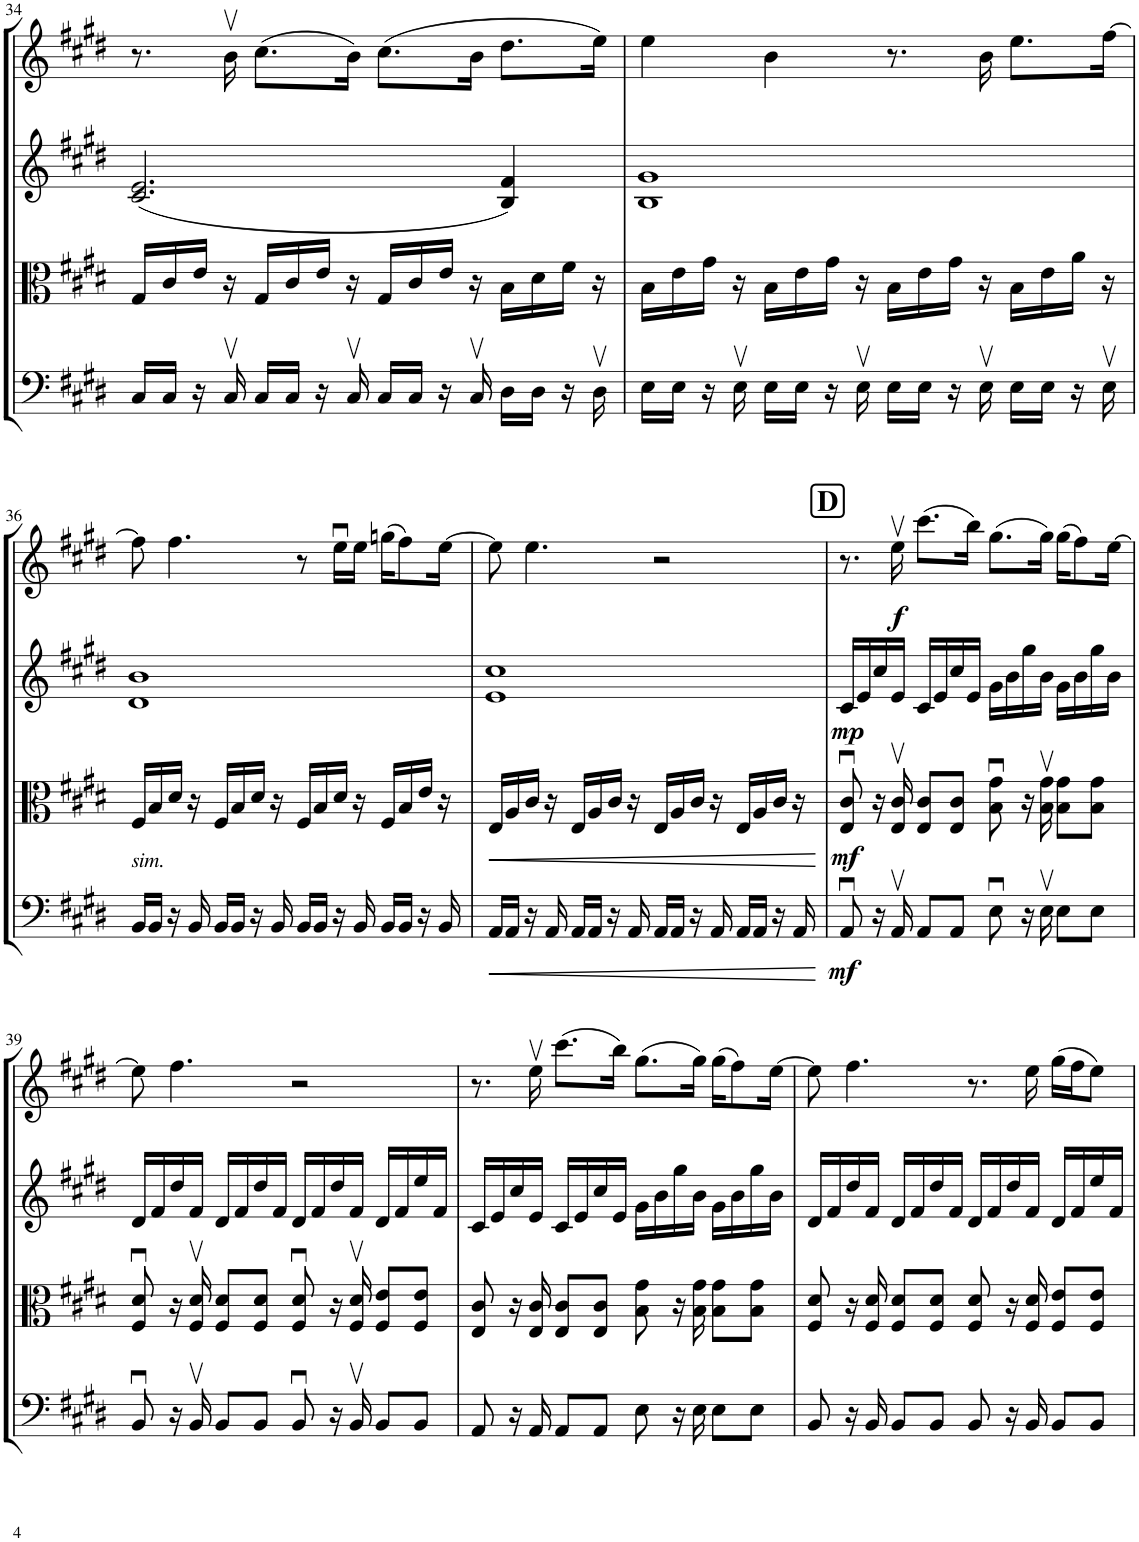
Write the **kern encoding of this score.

**kern	**dynam	**kern	**dynam	**kern	**dynam	**kern	**dynam
*part4	*part4	*part3	*part3	*part2	*part2	*part1	*part1
*staff4	*staff4	*staff3	*staff3	*staff2	*staff2	*staff1	*staff1
*I"Violoncello	*	*I"Viola	*	*I"Violin II	*	*I"Violin I	*
*I'Vc	*	*I'Vla	*	*I'Vln	*	*I'Vln	*
!!LO:PB:g=z
*clefF4	*	*clefC3	*	*clefG2	*	*clefG2	*
*k[f#c#g#d#]	*	*k[f#c#g#d#]	*	*k[f#c#g#d#]	*	*k[f#c#g#d#]	*
*M4/4	*	*M4/4	*	*M4/4	*	*M4/4	*
=34	=34	=34	=34	=34	=34	=34	=34
16C#/LL	.	16G#/LL	.	(2.c#/ 2.e/	.	8.r	.
16C#/JJ	.	16c#/	.	.	.	.	.
16r	.	16e/JJ	.	.	.	.	.
16C#v/	.	16r	.	.	.	16bv\	.
16C#/LL	.	16G#/LL	.	.	.	(8.cc#\L	.
16C#/JJ	.	16c#/	.	.	.	.	.
16r	.	16e/JJ	.	.	.	.	.
16C#v/	.	16r	.	.	.	16b\Jk)	.
16C#/LL	.	16G#/LL	.	.	.	(8.cc#\L	.
16C#/JJ	.	16c#/	.	.	.	.	.
16r	.	16e/JJ	.	.	.	.	.
16C#v/	.	16r	.	.	.	16b\Jk	.
16D#\LL	.	16B\LL	.	4B/ 4f#/)	.	8.dd#\L	.
16D#\JJ	.	16d#\	.	.	.	.	.
16r	.	16f#\JJ	.	.	.	.	.
16D#v\	.	16r	.	.	.	16ee\Jk)	.
=35	=35	=35	=35	=35	=35	=35	=35
16E\LL	.	16B\LL	.	1B 1g#	.	4ee\	.
16E\JJ	.	16e\	.	.	.	.	.
16r	.	16g#\JJ	.	.	.	.	.
16Ev\	.	16r	.	.	.	.	.
16E\LL	.	16B\LL	.	.	.	4b\	.
16E\JJ	.	16e\	.	.	.	.	.
16r	.	16g#\JJ	.	.	.	.	.
16Ev\	.	16r	.	.	.	.	.
16E\LL	.	16B\LL	.	.	.	8.r	.
16E\JJ	.	16e\	.	.	.	.	.
16r	.	16g#\JJ	.	.	.	.	.
16Ev\	.	16r	.	.	.	16b\	.
16E\LL	.	16B\LL	.	.	.	8.ee\L	.
16E\JJ	.	16e\	.	.	.	.	.
16r	.	16a\JJ	.	.	.	.	.
16Ev\	.	16r	.	.	.	[16ff#\Jk	.
!!LO:LB:g=z
=36	=36	=36	=36	=36	=36	=36	=36
!LO:TX:a:i:t=sim.	!	!	!	!	!	!	!
16BB/LL	.	16F#/LL	.	1d# 1b	.	8ff#\]	.
16BB/JJ	.	16B/	.	.	.	.	.
16r	.	16d#/JJ	.	.	.	4.ff#\	.
16BB/	.	16r	.	.	.	.	.
16BB/LL	.	16F#/LL	.	.	.	.	.
16BB/JJ	.	16B/	.	.	.	.	.
16r	.	16d#/JJ	.	.	.	.	.
16BB/	.	16r	.	.	.	.	.
16BB/LL	.	16F#/LL	.	.	.	8r	.
16BB/JJ	.	16B/	.	.	.	.	.
16r	.	16d#/JJ	.	.	.	16eeu\LL	.
16BB/	.	16r	.	.	.	16ee\JJ	.
16BB/LL	.	16F#/LL	.	.	.	(16ggn\KL	.
16BB/JJ	.	16B/	.	.	.	8ff#\)	.
16r	.	16e/JJ	.	.	.	.	.
16BB/	.	16r	.	.	.	[16ee\Jk	.
=37	=37	=37	=37	=37	=37	=37	=37
!	!LO:HP:b	!	!LO:HP:b	!	!	!	!
16AA/LL	<	16E/LL	<	1e 1cc#	.	8ee\]	.
16AA/JJ	.	16A/	.	.	.	.	.
16r	.	16c#/JJ	.	.	.	4.ee\	.
16AA/	.	16r	.	.	.	.	.
16AA/LL	.	16E/LL	.	.	.	.	.
16AA/JJ	.	16A/	.	.	.	.	.
16r	.	16c#/JJ	.	.	.	.	.
16AA/	.	16r	.	.	.	.	.
16AA/LL	.	16E/LL	.	.	.	2r	.
16AA/JJ	.	16A/	.	.	.	.	.
16r	.	16c#/JJ	.	.	.	.	.
16AA/	.	16r	.	.	.	.	.
16AA/LL	.	16E/LL	.	.	.	.	.
16AA/JJ	.	16A/	.	.	.	.	.
16r	.	16c#/JJ	.	.	.	.	.
16AA/	.	16r	.	.	.	.	.
.	[	.	[	.	.	.	.
!!LO:REH:place=s1:a:B:cj:fs=14:t=D
=38	=38	=38	=38	=38	=38	=38	=38
!	!LO:DY:b	!	!LO:DY:b	!	!LO:DY:b	!	!
8AAu/	mf	8E/u 8c#/u	mf	16c#/LL	mp	8.r	.
.	.	.	.	16e/	.	.	.
16r	.	16r	.	16cc#/	.	.	.
!	!	!	!	!	!	!	!LO:DY:b
16AAv/	.	16E/v 16c#/v	.	16e/JJ	.	16eev\	f
8AA/L	.	8E/ 8c#/L	.	16c#/LL	.	(8.ccc#\L	.
.	.	.	.	16e/	.	.	.
8AA/J	.	8E/ 8c#/J	.	16cc#/	.	.	.
.	.	.	.	16e/JJ	.	16bb\Jk)	.
8Eu\	.	8B\u 8g#\u	.	16g#\LL	.	(8.gg#\L	.
.	.	.	.	16b\	.	.	.
16r	.	16r	.	16gg#\	.	.	.
16Ev\	.	16B\v 16g#\v	.	16b\JJ	.	16gg#\Jk)	.
8E\L	.	8B\ 8g#\L	.	16g#\LL	.	(16gg#\KL	.
.	.	.	.	16b\	.	8ff#\)	.
8E\J	.	8B\ 8g#\J	.	16gg#\	.	.	.
.	.	.	.	16b\JJ	.	[16ee\Jk	.
!!LO:LB:g=z
=39	=39	=39	=39	=39	=39	=39	=39
8BBu/	.	8F#/u 8d#/u	.	16d#/LL	.	8ee\]	.
.	.	.	.	16f#/	.	.	.
16r	.	16r	.	16dd#/	.	4.ff#\	.
16BBv/	.	16F#/v 16d#/v	.	16f#/JJ	.	.	.
8BB/L	.	8F#/ 8d#/L	.	16d#/LL	.	.	.
.	.	.	.	16f#/	.	.	.
8BB/J	.	8F#/ 8d#/J	.	16dd#/	.	.	.
.	.	.	.	16f#/JJ	.	.	.
8BBu/	.	8F#/u 8d#/u	.	16d#/LL	.	2r	.
.	.	.	.	16f#/	.	.	.
16r	.	16r	.	16dd#/	.	.	.
16BBv/	.	16F#/v 16d#/v	.	16f#/JJ	.	.	.
8BB/L	.	8F#/ 8e/L	.	16d#/LL	.	.	.
.	.	.	.	16f#/	.	.	.
8BB/J	.	8F#/ 8e/J	.	16ee/	.	.	.
.	.	.	.	16f#/JJ	.	.	.
=40	=40	=40	=40	=40	=40	=40	=40
8AA/	.	8E/ 8c#/	.	16c#/LL	.	8.r	.
.	.	.	.	16e/	.	.	.
16r	.	16r	.	16cc#/	.	.	.
16AA/	.	16E/ 16c#/	.	16e/JJ	.	16eev\	.
8AA/L	.	8E/ 8c#/L	.	16c#/LL	.	(8.ccc#\L	.
.	.	.	.	16e/	.	.	.
8AA/J	.	8E/ 8c#/J	.	16cc#/	.	.	.
.	.	.	.	16e/JJ	.	16bb\Jk)	.
8E\	.	8B\ 8g#\	.	16g#\LL	.	(8.gg#\L	.
.	.	.	.	16b\	.	.	.
16r	.	16r	.	16gg#\	.	.	.
16E\	.	16B\ 16g#\	.	16b\JJ	.	16gg#\Jk)	.
8E\L	.	8B\ 8g#\L	.	16g#\LL	.	(16gg#\KL	.
.	.	.	.	16b\	.	8ff#\)	.
8E\J	.	8B\ 8g#\J	.	16gg#\	.	.	.
.	.	.	.	16b\JJ	.	[16ee\Jk	.
=41	=41	=41	=41	=41	=41	=41	=41
8BB/	.	8F#/ 8d#/	.	16d#/LL	.	8ee\]	.
.	.	.	.	16f#/	.	.	.
16r	.	16r	.	16dd#/	.	4.ff#\	.
16BB/	.	16F#/ 16d#/	.	16f#/JJ	.	.	.
8BB/L	.	8F#/ 8d#/L	.	16d#/LL	.	.	.
.	.	.	.	16f#/	.	.	.
8BB/J	.	8F#/ 8d#/J	.	16dd#/	.	.	.
.	.	.	.	16f#/JJ	.	.	.
8BB/	.	8F#/ 8d#/	.	16d#/LL	.	8.r	.
.	.	.	.	16f#/	.	.	.
16r	.	16r	.	16dd#/	.	.	.
16BB/	.	16F#/ 16d#/	.	16f#/JJ	.	16ee\	.
8BB/L	.	8F#/ 8e/L	.	16d#/LL	.	(16gg#\LL	.
.	.	.	.	16f#/	.	16ff#\J	.
8BB/J	.	8F#/ 8e/J	.	16ee/	.	8ee\J)	.
.	.	.	.	16f#/JJ	.	.	.
=	=	=	=	=	=	=	=
*-	*-	*-	*-	*-	*-	*-	*-
